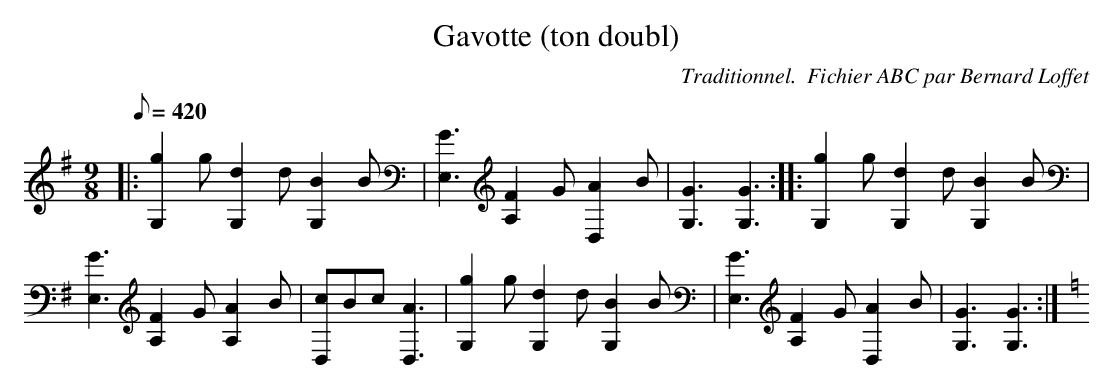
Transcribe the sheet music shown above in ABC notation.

X:1
T:Gavotte (ton doubl)
C:Traditionnel.  Fichier ABC par Bernard Loffet
L:1/8
Q:420
M:9/8
K:G
|: [g2G,2]g [d2G,2]d [B2G,2]B | [G3E,3] [F2A,2]G [A2D,2]B | [G3G,3] [G3G,3] :|: [g2G,2]g [d2G,2]d [B2G,2]B | \
 [G3E,3] [F2A,2]G [A2A,2]B | [cD,]Bc [A3D,3] | [g2G,2]g [d2G,2]d [B2G,2]B | [G3E,3] [F2A,2]G [A2D,2]B | \
 [G3G,3] [G3G,3] :| \
K:C
